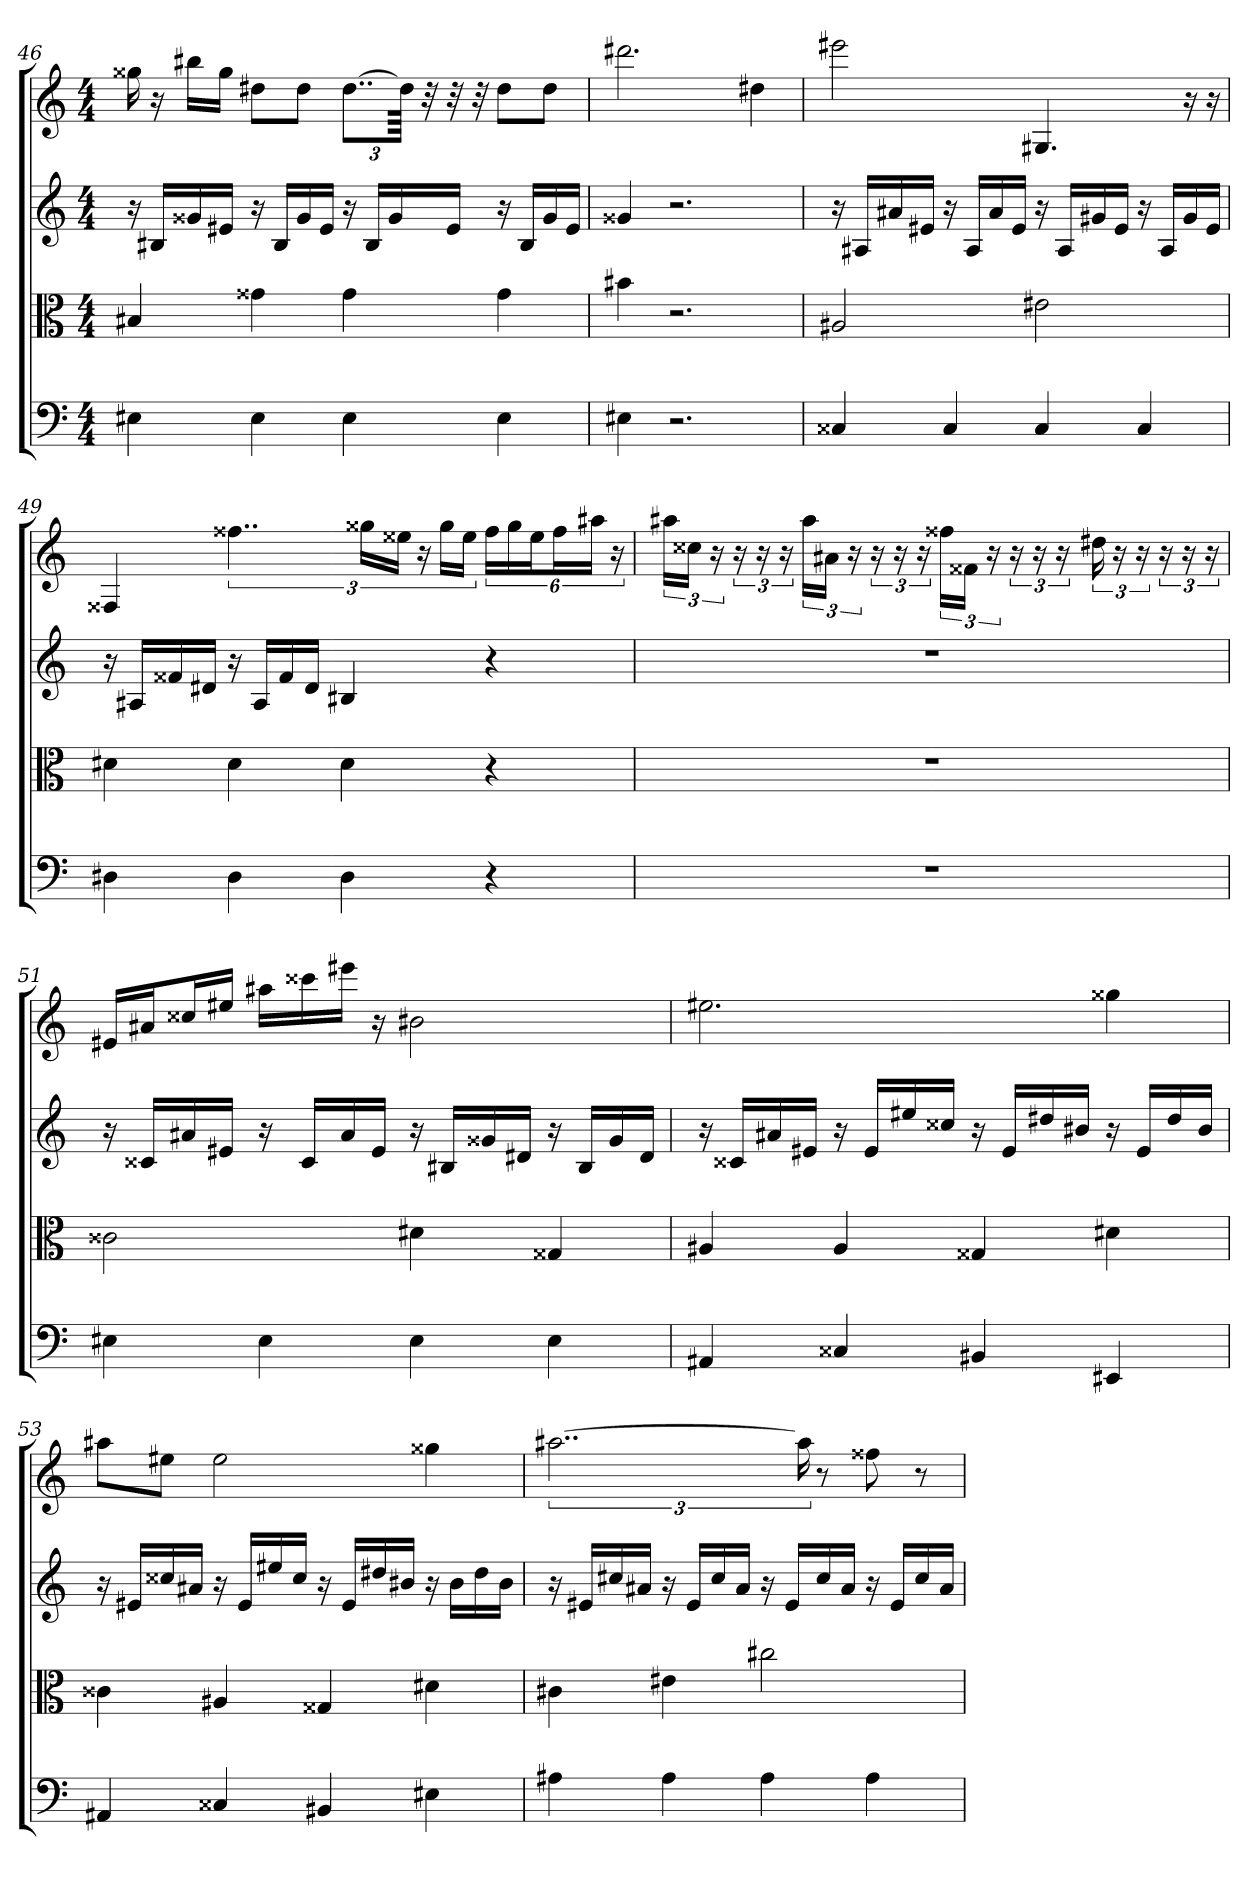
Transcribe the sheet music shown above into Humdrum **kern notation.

**kern	**kern	**kern	**kern
*part4	*part3	*part2	*part1
*staff4	*staff3	*staff2	*staff1
*clefF4	*clefC3	*clefG2	*clefG2
*k[]	*k[]	*k[]	*k[]
*M4/4	*M4/4	*M4/4	*M4/4
=46	=46	=46	=46
4E#X	4B#X	16r	16gg##X
.	.	16B#X/LL	16r
.	.	16g##X/	16bb#X\LL
.	.	16e#X/JJ	16gg##\JJ
4E#	4g##X	16r	8dd#X\L
.	.	16B#/LL	.
.	.	16g##/	8dd#\J
.	.	16e#/JJ	.
4E#	4g##	16r	[12..dd#\L
.	.	16B#/LL	.
.	.	16g##/	.
.	.	.	96dd#\Jkkk]
.	.	.	32r
.	.	16e#/JJ	32r
.	.	.	32r
4E#	4g##	16r	8dd#\L
.	.	16B#/LL	.
.	.	16g##/	8dd#\J
.	.	16e#/JJ	.
=47	=47	=47	=47
4E#X	4b#X	4g##X	2.ddd#X
2.r	2.r	2.r	.
.	.	.	4dd#X
=48	=48	=48	=48
4C##X	2A#X	16r	2eee#X
.	.	16A#X/LL	.
.	.	16a#X/	.
.	.	16e#X/JJ	.
4C##	.	16r	.
.	.	16A#/LL	.
.	.	16a#/	.
.	.	16e#/JJ	.
4C##	2e#X	16r	4.G#X
.	.	16A#/LL	.
.	.	16g#X/	.
.	.	16e#/JJ	.
4C##	.	16r	.
.	.	16A#/LL	.
.	.	16g#/	16r
.	.	16e#/JJ	16r
=49	=49	=49	=49
4D#X	4d#X	16r	4F##X
.	.	16A#X/LL	.
.	.	16f##X/	.
.	.	16d#X/JJ	.
4D#	4d#	16r	6..ff##X
.	.	16A#/LL	.
.	.	16f##/	.
.	.	16d#/JJ	.
4D#	4d#	4B#X	.
.	.	.	24gg##X\LL
.	.	.	24ee##X\JJ
.	.	.	24r
.	.	.	24gg##\LL
.	.	.	24ee##\JJ
4r	4r	4r	24ff##\LL
.	.	.	24gg##\
.	.	.	24ee##\J
.	.	.	24ff##\L
.	.	.	24aa#X\JJ
.	.	.	24r
=50	=50	=50	=50
1r	1r	1r	24aa#X\LL
.	.	.	24cc##X\JJ
.	.	.	24r
.	.	.	24r
.	.	.	24r
.	.	.	24r
.	.	.	24aa#\LL
.	.	.	24a#X\JJ
.	.	.	24r
.	.	.	24r
.	.	.	24r
.	.	.	24r
.	.	.	24ff##X\LL
.	.	.	24f##X\JJ
.	.	.	24r
.	.	.	24r
.	.	.	24r
.	.	.	24r
.	.	.	24dd#X
.	.	.	24r
.	.	.	24r
.	.	.	24r
.	.	.	24r
.	.	.	24r
=51	=51	=51	=51
4E#X	2c##X	16r	16e#X/LL
.	.	16c##X/LL	16a#X/J
.	.	16a#X/	16cc##X/L
.	.	16e#X/JJ	16ee#X/JJ
4E#	.	16r	16aa#X\LL
.	.	16c##/LL	16ccc##X\
.	.	16a#/	16eee#X\JJ
.	.	16e#/JJ	16r
4E#	4d#X	16r	2b#X
.	.	16B#X/LL	.
.	.	16g##X/	.
.	.	16d#X/JJ	.
4E#	4G##X	16r	.
.	.	16B#/LL	.
.	.	16g##/	.
.	.	16d#/JJ	.
=52	=52	=52	=52
4AA#X	4A#X	16r	2.ee#X
.	.	16c##X/LL	.
.	.	16a#X/	.
.	.	16e#X/JJ	.
4C##X	4A#	16r	.
.	.	16e#/LL	.
.	.	16ee#X/	.
.	.	16cc##X/JJ	.
4BB#X	4G##X	16r	.
.	.	16e#/LL	.
.	.	16dd#X/	.
.	.	16b#X/JJ	.
4EE#X	4d#X	16r	4gg##X
.	.	16e#/LL	.
.	.	16dd#/	.
.	.	16b#/JJ	.
=53	=53	=53	=53
4AA#X	4c##X	16r	8aa#X\L
.	.	16e#X/LL	.
.	.	16cc##X/	8ee#X\J
.	.	16a#X/JJ	.
4C##X	4A#X	16r	2ee#
.	.	16e#/LL	.
.	.	16ee#X/	.
.	.	16cc##/JJ	.
4BB#X	4G##X	16r	.
.	.	16e#/LL	.
.	.	16dd#X/	.
.	.	16b#X/JJ	.
4E#X	4d#X	16r	4gg##X
.	.	16b#\LL	.
.	.	16dd#\	.
.	.	16b#\JJ	.
=54	=54	=54	=54
4A#X	4c#X	16r	[3..aa#X
.	.	16e#X/LL	.
.	.	16cc#X/	.
.	.	16a#X/JJ	.
4A#	4e#X	16r	.
.	.	16e#/LL	.
.	.	16cc#/	.
.	.	16a#/JJ	.
4A#	2cc#X	16r	.
.	.	16e#/LL	.
.	.	.	24aa#]
.	.	16cc#/	8r
.	.	16a#/JJ	.
4A#	.	16r	8ff##X
.	.	16e#/LL	.
.	.	16cc#/	8r
.	.	16a#/JJ	.
=	=	=	=
*-	*-	*-	*-
